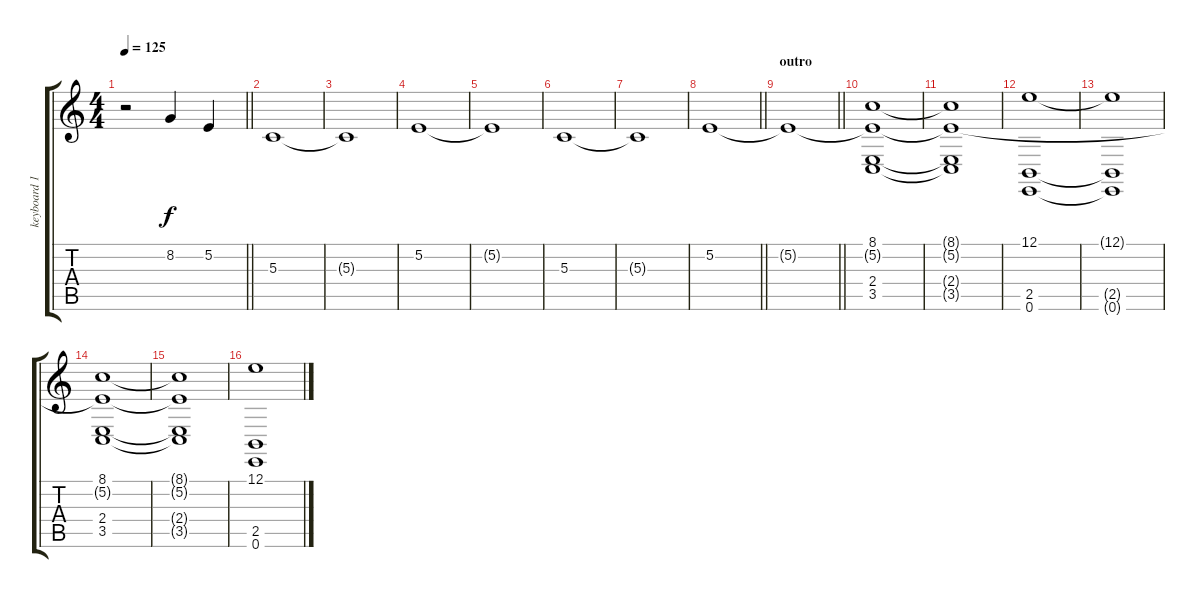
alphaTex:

\track ("keyboard 1" "keyboard 1") {instrument pad8sweep}
\staff {score tabs}
\tuning (E4 B3 G3 D3 A2 E2) {hide}
\ts (4 4)
\tempo 125
\clef g2
\barLineRight lightlight
\ks c
r.2{dy f} 8.2.4 5.2.4 |
5.3.1 |
5.3{t}.1 |
5.2.1 |
5.2{t}.1 |
5.3.1 |
5.3{t}.1 |
\barLineRight lightlight
5.2.1 |
\section ("" "outro")
\barLineRight lightlight
5.2{t}.1 |
(8.1 5.2{t} 2.4 3.5).1 |
(8.1{t} 5.2{t} 2.4{t} 3.5{t}).1 |
(12.1 2.5 0.6).1 |
(12.1{t} 2.5{t} 0.6{t}).1 |
(8.1 5.2{t} 2.4 3.5).1 |
(8.1{t} 5.2{t} 2.4{t} 3.5{t}).1 |
(12.1 2.5 0.6).1
